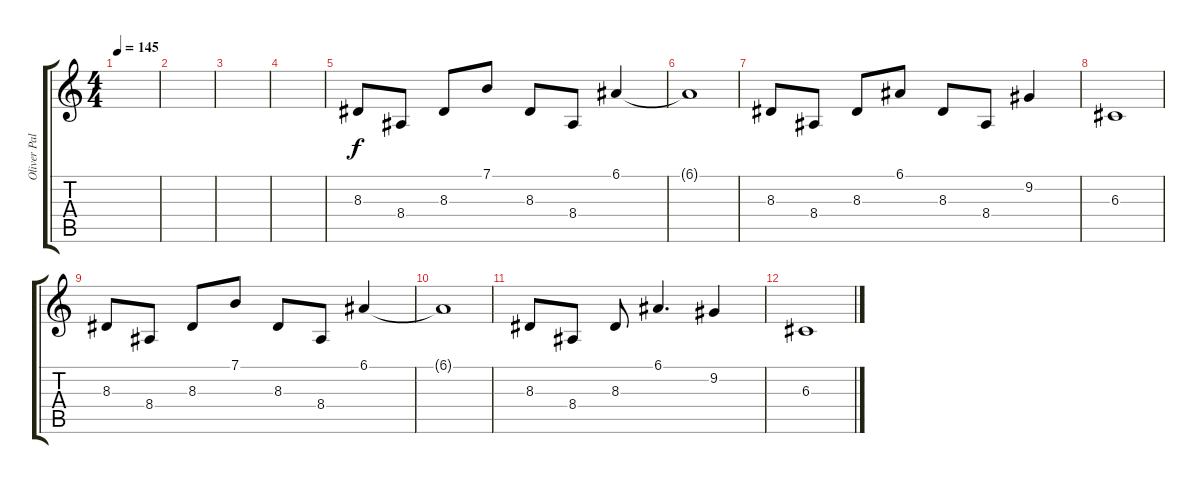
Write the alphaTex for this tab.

\track ("Oliver Palotai I" "Oliver Pal") {instrument electricgrandpiano}
\staff {score tabs}
\tuning (E4 B3 G3 D3 A2 E2) {hide}
\ts (4 4)
\tempo 145
\clef g2
\ks c
|
|
|
|
8.3.8 8.4.8 8.3.8 7.1.8 8.3.8 8.4.8 6.1.4 |
6.1{t}.1 |
8.3.8 8.4.8 8.3.8 6.1.8 8.3.8 8.4.8 9.2.4 |
6.3.1 |
8.3.8 8.4.8 8.3.8 7.1.8 8.3.8 8.4.8 6.1.4 |
6.1{t}.1 |
8.3.8 8.4.8 8.3.8 6.1.4{d} 9.2.4 |
6.3.1
